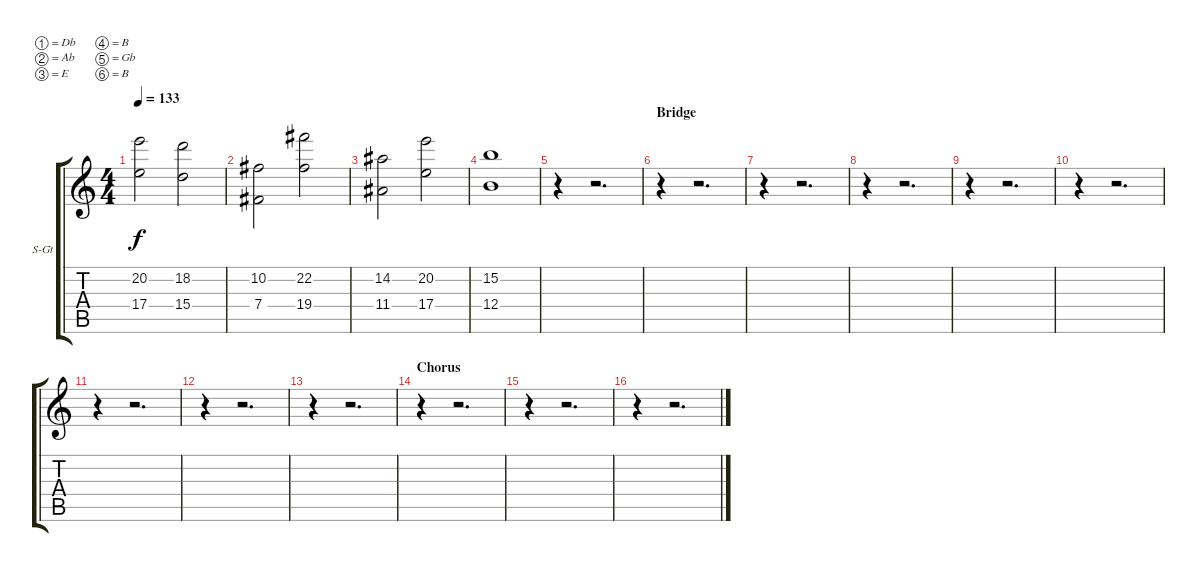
\bracketExtendMode groupsimilarinstruments
\firstSystemTrackNameOrientation horizontal
\otherSystemsTrackNameOrientation horizontal
\track ("Keyboard" "S-Gt") {instrument acousticguitarsteel}
\staff {score tabs}
\tuning (Db4 Ab3 E3 B2 Gb2 B1)
\ts (4 4)
\tempo 133
\clef g2
\ks c
(20.2 17.4).2{dy f} (18.2 15.4).2 |
(10.2 7.4).2 (22.2 19.4).2 |
(14.2 11.4).2 (20.2 17.4).2 |
(15.2 12.4).1 |
r.4 r.2{d} |
\section ("" "Bridge")
r.4 r.2{d} |
r.4 r.2{d} |
r.4 r.2{d} |
r.4 r.2{d} |
r.4 r.2{d} |
r.4 r.2{d} |
r.4 r.2{d} |
r.4 r.2{d} |
\section ("" "Chorus")
r.4 r.2{d} |
r.4 r.2{d} |
r.4 r.2{d}
